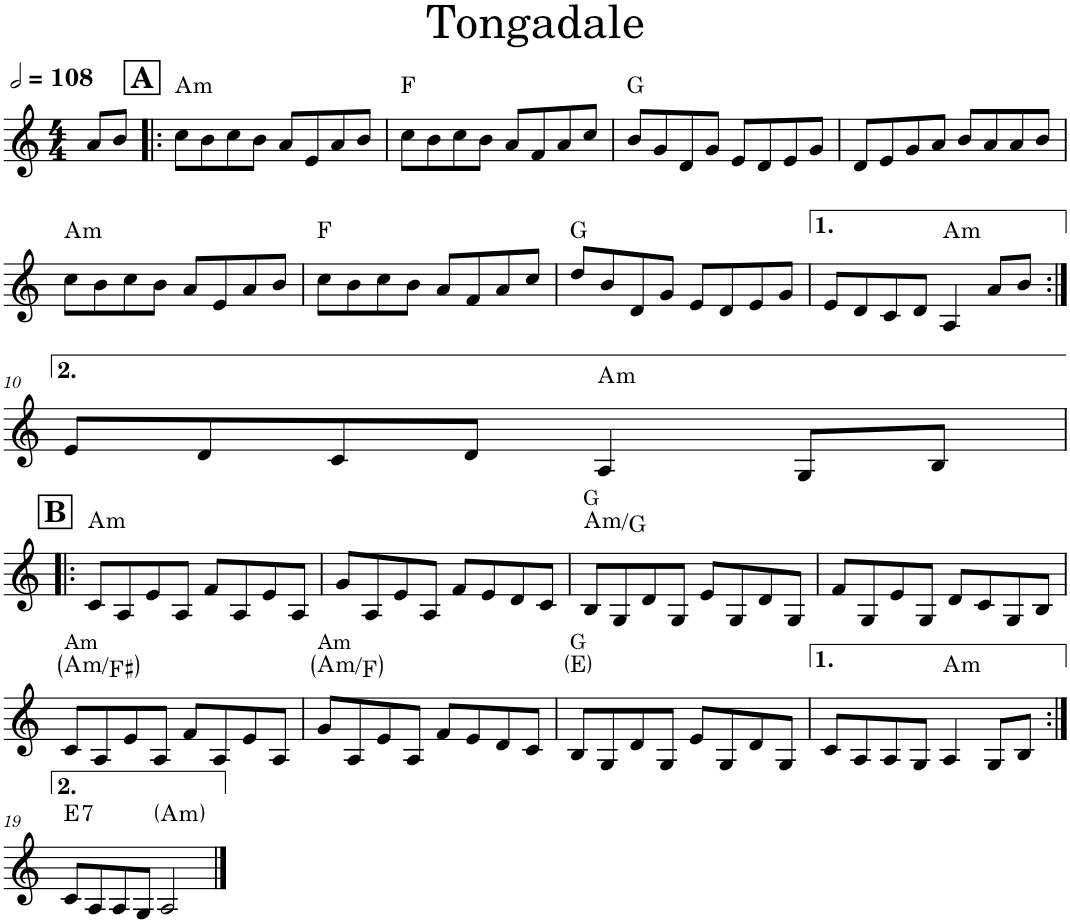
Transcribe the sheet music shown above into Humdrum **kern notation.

**kern	**harte
*part1	*part1
*staff1	*
*I"Piano	*
*I'Pno.	*
*clefG2	*
*k[]	*
*M4/4	*
*MM216	*
=1	=1
8a/L	.
8b/J	.
!!LO:REH:place=s1:a:B:cj:fs=14:t=A
=2!|:	=2!|:
!	!LO:H:kt=m
8cc\L	A:min
8b\	.
8cc\	.
8b\J	.
8a/L	.
8e/	.
8a/	.
8b/J	.
=3	=3
8cc\L	F:maj
8b\	.
8cc\	.
8b\J	.
8a/L	.
8f/	.
8a/	.
8cc/J	.
=4	=4
8b/L	G:maj
8g/	.
8d/	.
8g/J	.
8e/L	.
8d/	.
8e/	.
8g/J	.
=5	=5
8d/L	.
8e/	.
8g/	.
8a/J	.
8b/L	.
8a/	.
8a/	.
8b/J	.
!!LO:LB:g=z
=6	=6
!	!LO:H:kt=m
8cc\L	A:min
8b\	.
8cc\	.
8b\J	.
8a/L	.
8e/	.
8a/	.
8b/J	.
=7	=7
8cc\L	F:maj
8b\	.
8cc\	.
8b\J	.
8a/L	.
8f/	.
8a/	.
8cc/J	.
=8	=8
8dd/L	G:maj
8b/	.
8d/	.
8g/J	.
8e/L	.
8d/	.
8e/	.
8g/J	.
=9	=9
8e/L	.
8d/	.
8c/	.
8d/J	.
!	!LO:H:kt=m
4A/	A:min
8a/L	.
8b/J	.
!!LO:LB:g=z
=10:|!	=10:|!
8e/L	.
8d/	.
8c/	.
8d/J	.
!	!LO:H:kt=m
4A/	A:min
8G/L	.
8B/J	.
!!LO:LB:g=z
!!LO:REH:place=s1:a:B:cj:fs=14:t=B
=11!|:	=11!|:
!	!LO:H:kt=m
8c/L	A:min
8A/	.
8e/	.
8A/J	.
8f/L	.
8A/	.
8e/	.
8A/J	.
=12	=12
8g/L	.
8A/	.
8e/	.
8A/J	.
8f/L	.
8e/	.
8d/	.
8c/J	.
=13	=13
!LO:TX:a:t=G	!LO:H:kt=m
8B/L	A:min/b7
8G/	.
8d/	.
8G/J	.
8e/L	.
8G/	.
8d/	.
8G/J	.
=14	=14
8f/L	.
8G/	.
8e/	.
8G/J	.
8d/L	.
8c/	.
8G/	.
8B/J	.
!!LO:LB:g=z
=15	=15
!LO:TX:a:t=Am	!LO:H:kt=m
8c/L	A:min/6
8A/	.
8e/	.
8A/J	.
8fn/L	.
8A/	.
8e/	.
8A/J	.
=16	=16
!LO:TX:a:t=Am	!LO:H:kt=m
8g/L	A:min/b6
8A/	.
8e/	.
8A/J	.
8f/L	.
8e/	.
8d/	.
8c/J	.
=17	=17
!LO:TX:a:t=G	!
8B/L	E:maj
8Gn/	.
8d/	.
8G/J	.
8e/L	.
8G/	.
8d/	.
8G/J	.
=18	=18
8c/L	.
8A/	.
8A/	.
8G/J	.
!	!LO:H:kt=m
4A/	A:min
8G/L	.
8B/J	.
!!LO:LB:g=z
=19:|!	=19:|!
!	!LO:H:kt=7
8c/L	E:7
8A/	.
8A/	.
8Gn/J	.
!	!LO:H:kt=m
2A/	A:min
==	==
*-	*-
